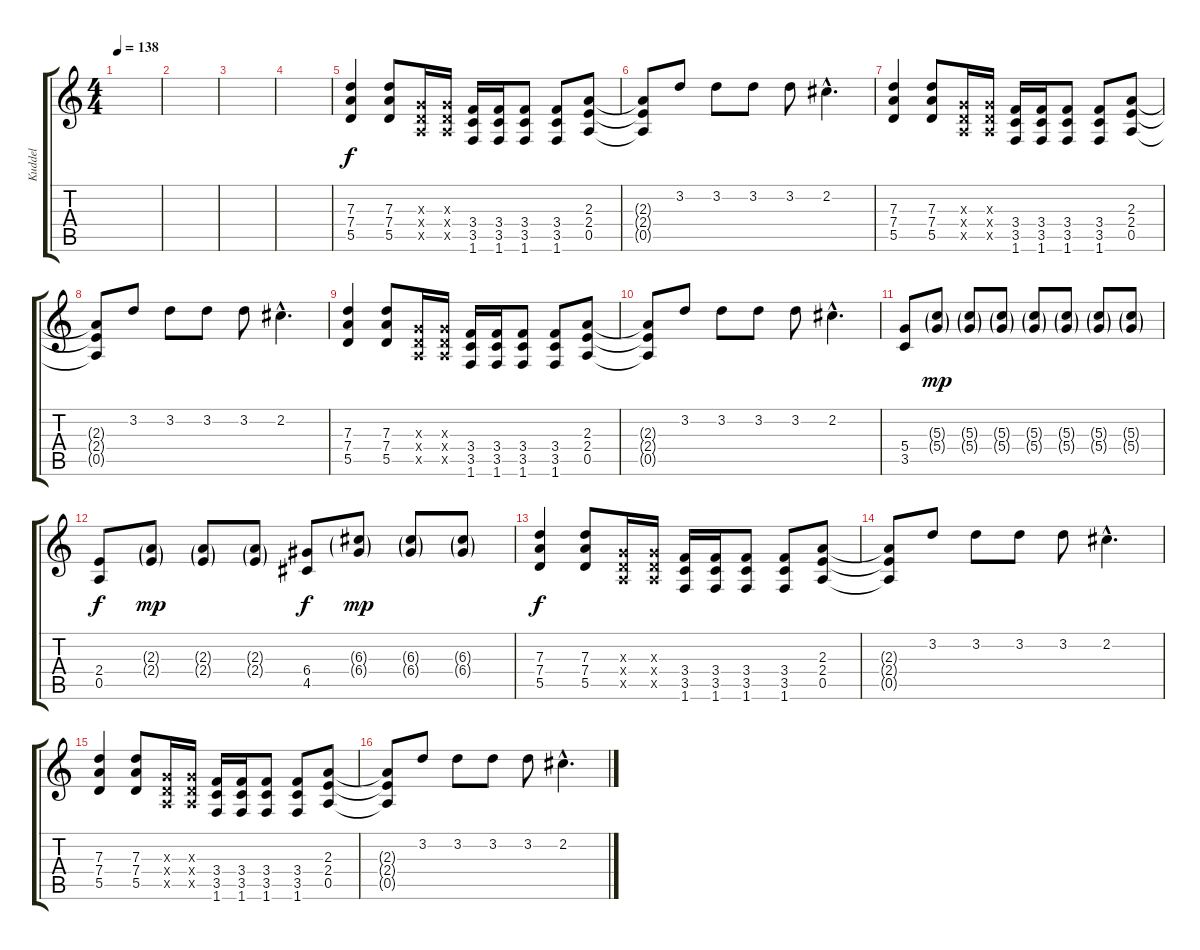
\track ("Kuddel" "Kuddel") {instrument acousticguitarsteel}
\staff {score tabs}
\tuning (E4 B3 G3 D3 A2 E2) {hide}
\ts (4 4)
\tempo 138
\clef g2
\ks c
|
|
|
|
(7.3 7.4 5.5).4 (7.3 7.4 5.5).8 (0.3{x} 0.4{x} 0.5{x}).16 (0.3{x} 0.4{x} 0.5{x}).16 (3.4 3.5 1.6).16 (3.4 3.5 1.6).16 (3.4 3.5 1.6).8 (3.4 3.5 1.6).8 (2.3 2.4 0.5).8 |
(2.3{t} 2.4{t} 0.5{t}).8 3.2.8 3.2.8 3.2.8 3.2.8 2.2{hac}.4{d} |
(7.3 7.4 5.5).4 (7.3 7.4 5.5).8 (0.3{x} 0.4{x} 0.5{x}).16 (0.3{x} 0.4{x} 0.5{x}).16 (3.4 3.5 1.6).16 (3.4 3.5 1.6).16 (3.4 3.5 1.6).8 (3.4 3.5 1.6).8 (2.3 2.4 0.5).8 |
(2.3{t} 2.4{t} 0.5{t}).8 3.2.8 3.2.8 3.2.8 3.2.8 2.2{hac}.4{d} |
(7.3 7.4 5.5).4 (7.3 7.4 5.5).8 (0.3{x} 0.4{x} 0.5{x}).16 (0.3{x} 0.4{x} 0.5{x}).16 (3.4 3.5 1.6).16 (3.4 3.5 1.6).16 (3.4 3.5 1.6).8 (3.4 3.5 1.6).8 (2.3 2.4 0.5).8 |
(2.3{t} 2.4{t} 0.5{t}).8 3.2.8 3.2.8 3.2.8 3.2.8 2.2{hac}.4{d} |
(5.4 3.5).8 (5.3{g} 5.4{g}).8{dy mp} (5.3{g} 5.4{g}).8 (5.3{g} 5.4{g}).8 (5.3{g} 5.4{g}).8 (5.3{g} 5.4{g}).8 (5.3{g} 5.4{g}).8 (5.3{g} 5.4{g}).8 |
(2.4 0.5).8{dy f} (2.3{g} 2.4{g}).8{dy mp} (2.3{g} 2.4{g}).8 (2.3{g} 2.4{g}).8 (6.4 4.5).8{dy f} (6.3{g} 6.4{g}).8{dy mp} (6.3{g} 6.4{g}).8 (6.3{g} 6.4{g}).8 |
(7.3 7.4 5.5).4{dy f} (7.3 7.4 5.5).8 (0.3{x} 0.4{x} 0.5{x}).16 (0.3{x} 0.4{x} 0.5{x}).16 (3.4 3.5 1.6).16 (3.4 3.5 1.6).16 (3.4 3.5 1.6).8 (3.4 3.5 1.6).8 (2.3 2.4 0.5).8 |
(2.3{t} 2.4{t} 0.5{t}).8 3.2.8 3.2.8 3.2.8 3.2.8 2.2{hac}.4{d} |
(7.3 7.4 5.5).4 (7.3 7.4 5.5).8 (0.3{x} 0.4{x} 0.5{x}).16 (0.3{x} 0.4{x} 0.5{x}).16 (3.4 3.5 1.6).16 (3.4 3.5 1.6).16 (3.4 3.5 1.6).8 (3.4 3.5 1.6).8 (2.3 2.4 0.5).8 |
(2.3{t} 2.4{t} 0.5{t}).8 3.2.8 3.2.8 3.2.8 3.2.8 2.2{hac}.4{d}
